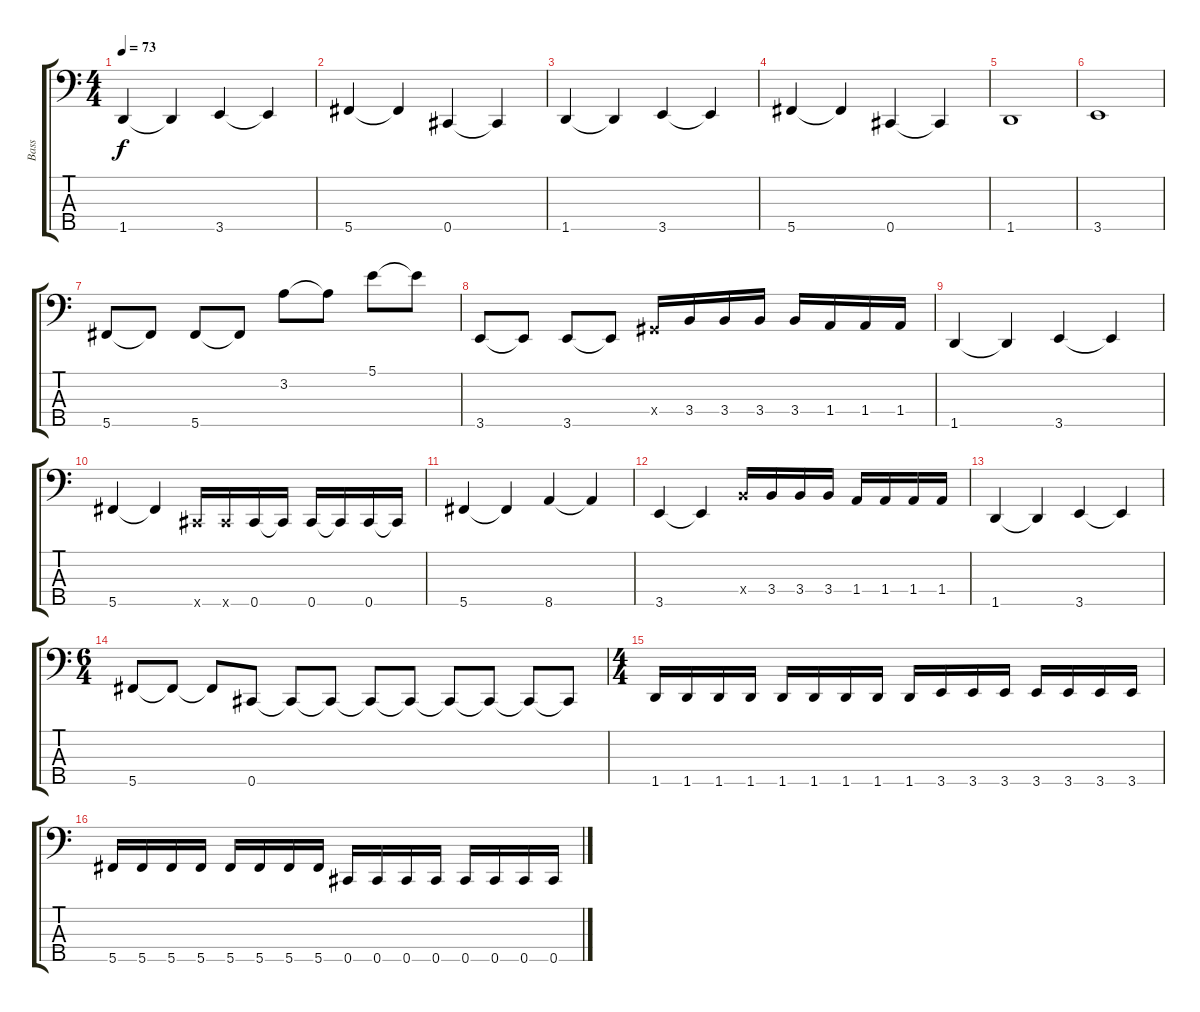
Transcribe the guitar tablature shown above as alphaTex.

\track ("Bass" "Bass") {instrument electricbassfinger}
\staff {score tabs}
\tuning (B2 Gb2 Db2 Ab1 Db1) {hide}
\ts (4 4)
\tempo 73
\clef f4
\ks c
1.5.4{dy f} 1.5{t}.4 3.5.4 3.5{t}.4 |
5.5.4 5.5{t}.4 0.5.4 0.5{t}.4 |
1.5.4 1.5{t}.4 3.5.4 3.5{t}.4 |
5.5.4 5.5{t}.4 0.5.4 0.5{t}.4 |
1.5.1 |
3.5.1 |
5.5.8 5.5{t}.8 5.5.8 5.5{t}.8 3.2.8 3.2{t}.8 5.1.8 5.1{t}.8 |
3.5.8 3.5{t}.8 3.5.8 3.5{t}.8 0.4{x}.16 3.4.16 3.4.16 3.4.16 3.4.16 1.4.16 1.4.16 1.4.16 |
1.5.4 1.5{t}.4 3.5.4 3.5{t}.4 |
5.5.4 5.5{t}.4 0.5{x}.16 0.5{x}.16 0.5.16 0.5{t}.16 0.5.16 0.5{t}.16 0.5.16 0.5{t}.16 |
5.5.4 5.5{t}.4 8.5.4 8.5{t}.4 |
3.5.4 3.5{t}.4 3.4{x}.16 3.4.16 3.4.16 3.4.16 1.4.16 1.4.16 1.4.16 1.4.16 |
1.5.4 1.5{t}.4 3.5.4 3.5{t}.4 |
\ts (6 4)
5.5.8 5.5{t}.8 5.5{t}.8 0.5.8 0.5{t}.8 0.5{t}.8 0.5{t}.8 0.5{t}.8 0.5{t}.8 0.5{t}.8 0.5{t}.8 0.5{t}.8 |
\ts (4 4)
1.5.16 1.5.16 1.5.16 1.5.16 1.5.16 1.5.16 1.5.16 1.5.16 1.5.16 3.5.16 3.5.16 3.5.16 3.5.16 3.5.16 3.5.16 3.5.16 |
5.5.16 5.5.16 5.5.16 5.5.16 5.5.16 5.5.16 5.5.16 5.5.16 0.5.16 0.5.16 0.5.16 0.5.16 0.5.16 0.5.16 0.5.16 0.5.16
